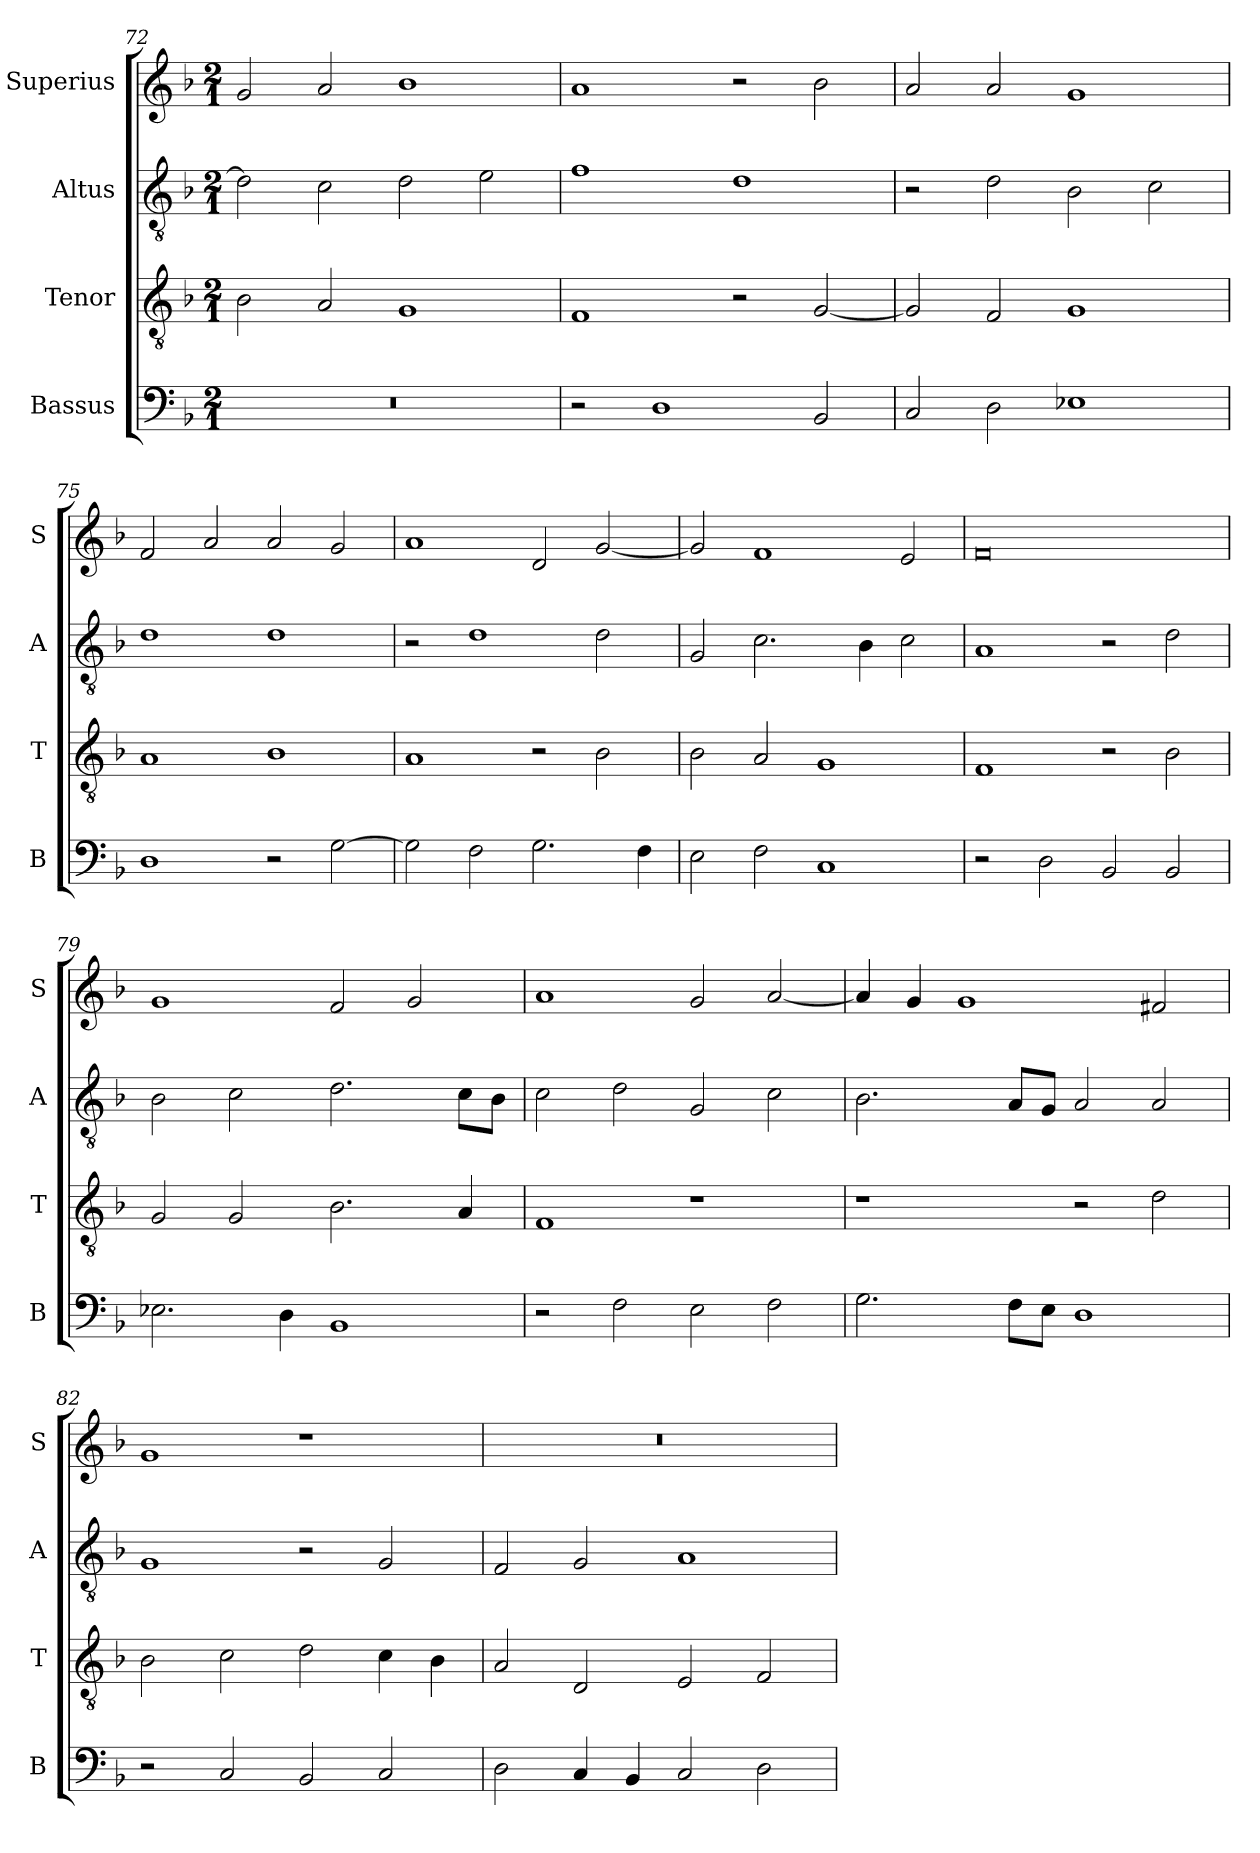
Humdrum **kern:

**kern	**kern	**kern	**kern
*part4	*part3	*part2	*part1
*staff4	*staff3	*staff2	*staff1
*I"Bassus	*I"Tenor	*I"Altus	*I"Superius
*I'B	*I'T	*I'A	*I'S
*clefF4	*clefGv2	*clefGv2	*clefG2
*k[b-]	*k[b-]	*k[b-]	*k[b-]
*F:	*F:	*F:	*F:
*M2/1	*M2/1	*M2/1	*M2/1
=72	=72	=72	=72
0r	2B-	2d]	2g
.	2A	2c	2a
.	1G	2d	1b-
.	.	2e	.
=73	=73	=73	=73
2r	1F	1f	1a
1D	.	.	.
.	2r	1d	2r
2BB-	[2G	.	2b-
=74	=74	=74	=74
2C	2G]	2r	2a
2D	2F	2d	2a
1E-X	1G	2B-	1g
.	.	2c	.
=75	=75	=75	=75
1D	1A	1d	2f
.	.	.	2a
2r	1B-	1d	2a
[2G	.	.	2g
=76	=76	=76	=76
2G]	1A	2r	1a
2F	.	1d	.
2.G	2r	.	2d
.	2B-	2d	[2g
4F	.	.	.
=77	=77	=77	=77
2E	2B-	2G	2g]
2F	2A	2.c	1f
1C	1G	.	.
.	.	4B-	.
.	.	2c	2e
=78	=78	=78	=78
2r	1F	1A	0f
2D	.	.	.
2BB-	2r	2r	.
2BB-	2B-	2d	.
=79	=79	=79	=79
2.E-X	2G	2B-	1g
.	2G	2c	.
4D	.	.	.
1BB-	2.B-	2.d	2f
.	.	.	2g
.	4A	8cL	.
.	.	8B-J	.
=80	=80	=80	=80
2r	1F	2c	1a
2F	.	2d	.
2E	1r	2G	2g
2F	.	2c	[2a
=81	=81	=81	=81
2.G	1r	2.B-	4a]
.	.	.	4g
.	.	.	1g
8FL	.	8AL	.
8EJ	.	8GJ	.
1D	2r	2A	.
.	2d	2A	2f#X
=82	=82	=82	=82
2r	2B-	1G	1g
2C	2c	.	.
2BB-	2d	2r	1r
2C	4c	2G	.
.	4B-	.	.
=83	=83	=83	=83
2D	2A	2F	0r
4C	2D	2G	.
4BB-	.	.	.
2C	2E	1A	.
2D	2F	.	.
=	=	=	=
*-	*-	*-	*-
